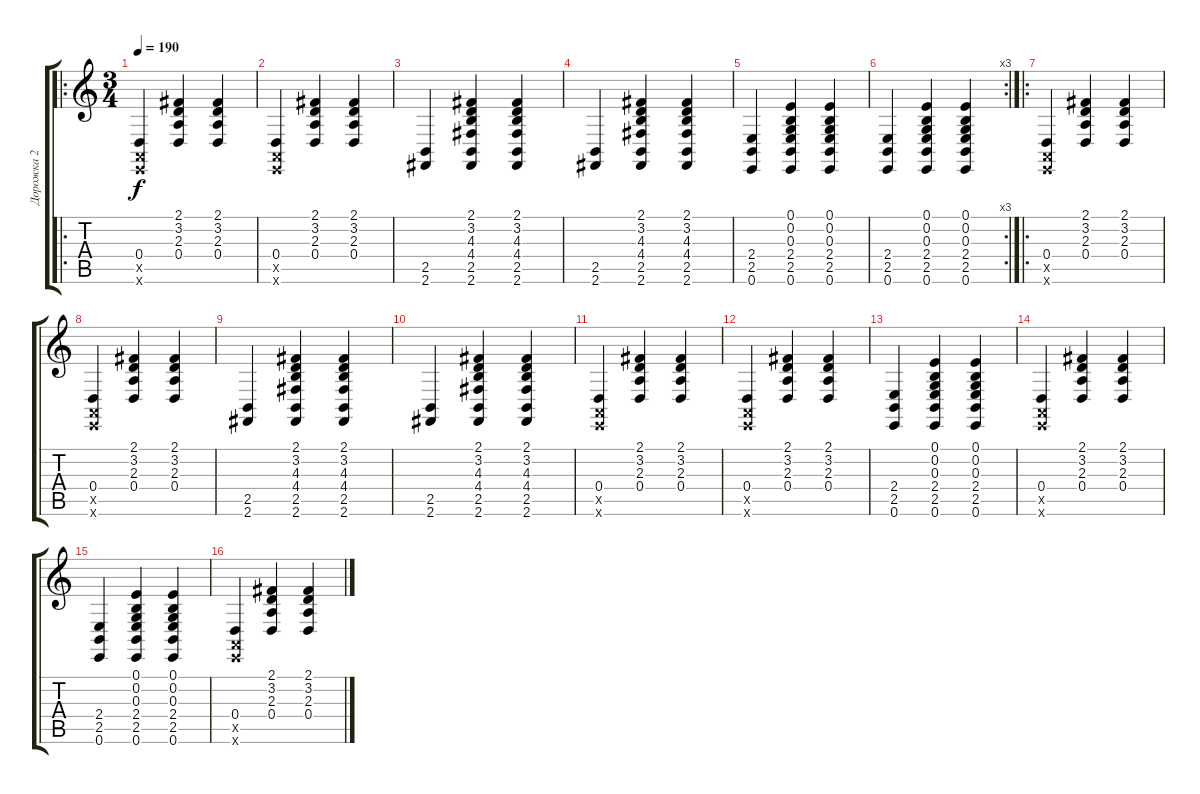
\track ("Дорожка 2" "Дорожка 2") {instrument brightacousticpiano}
\staff {score tabs}
\tuning (E4 B3 G3 D3 A2 E2) {hide}
\ro
\ts (3 4)
\tempo 190
\clef g2
\ks c
(0.4 0.5{x} 0.6{x}).4{dy f} (2.1 3.2 2.3 0.4).4 (2.1 3.2 2.3 0.4).4 |
(0.4 0.5{x} 0.6{x}).4 (2.1 3.2 2.3 0.4).4 (2.1 3.2 2.3 0.4).4 |
(2.5 2.6).4 (2.1 3.2 4.3 4.4 2.5 2.6).4 (2.1 3.2 4.3 4.4 2.5 2.6).4 |
(2.5 2.6).4 (2.1 3.2 4.3 4.4 2.5 2.6).4 (2.1 3.2 4.3 4.4 2.5 2.6).4 |
(2.4 2.5 0.6).4 (0.1 0.2 0.3 2.4 2.5 0.6).4 (0.1 0.2 0.3 2.4 2.5 0.6).4 |
\rc 3
(2.4 2.5 0.6).4 (0.1 0.2 0.3 2.4 2.5 0.6).4 (0.1 0.2 0.3 2.4 2.5 0.6).4 |
\ro
(0.4 0.5{x} 0.6{x}).4 (2.1 3.2 2.3 0.4).4 (2.1 3.2 2.3 0.4).4 |
(0.4 0.5{x} 0.6{x}).4 (2.1 3.2 2.3 0.4).4 (2.1 3.2 2.3 0.4).4 |
(2.5 2.6).4 (2.1 3.2 4.3 4.4 2.5 2.6).4 (2.1 3.2 4.3 4.4 2.5 2.6).4 |
(2.5 2.6).4 (2.1 3.2 4.3 4.4 2.5 2.6).4 (2.1 3.2 4.3 4.4 2.5 2.6).4 |
(0.4 0.5{x} 0.6{x}).4 (2.1 3.2 2.3 0.4).4 (2.1 3.2 2.3 0.4).4 |
(0.4 0.5{x} 0.6{x}).4 (2.1 3.2 2.3 0.4).4 (2.1 3.2 2.3 0.4).4 |
(2.4 2.5 0.6).4 (0.1 0.2 0.3 2.4 2.5 0.6).4 (0.1 0.2 0.3 2.4 2.5 0.6).4 |
(0.4 0.5{x} 0.6{x}).4 (2.1 3.2 2.3 0.4).4 (2.1 3.2 2.3 0.4).4 |
(2.4 2.5 0.6).4 (0.1 0.2 0.3 2.4 2.5 0.6).4 (0.1 0.2 0.3 2.4 2.5 0.6).4 |
(0.4 0.5{x} 0.6{x}).4 (2.1 3.2 2.3 0.4).4 (2.1 3.2 2.3 0.4).4
